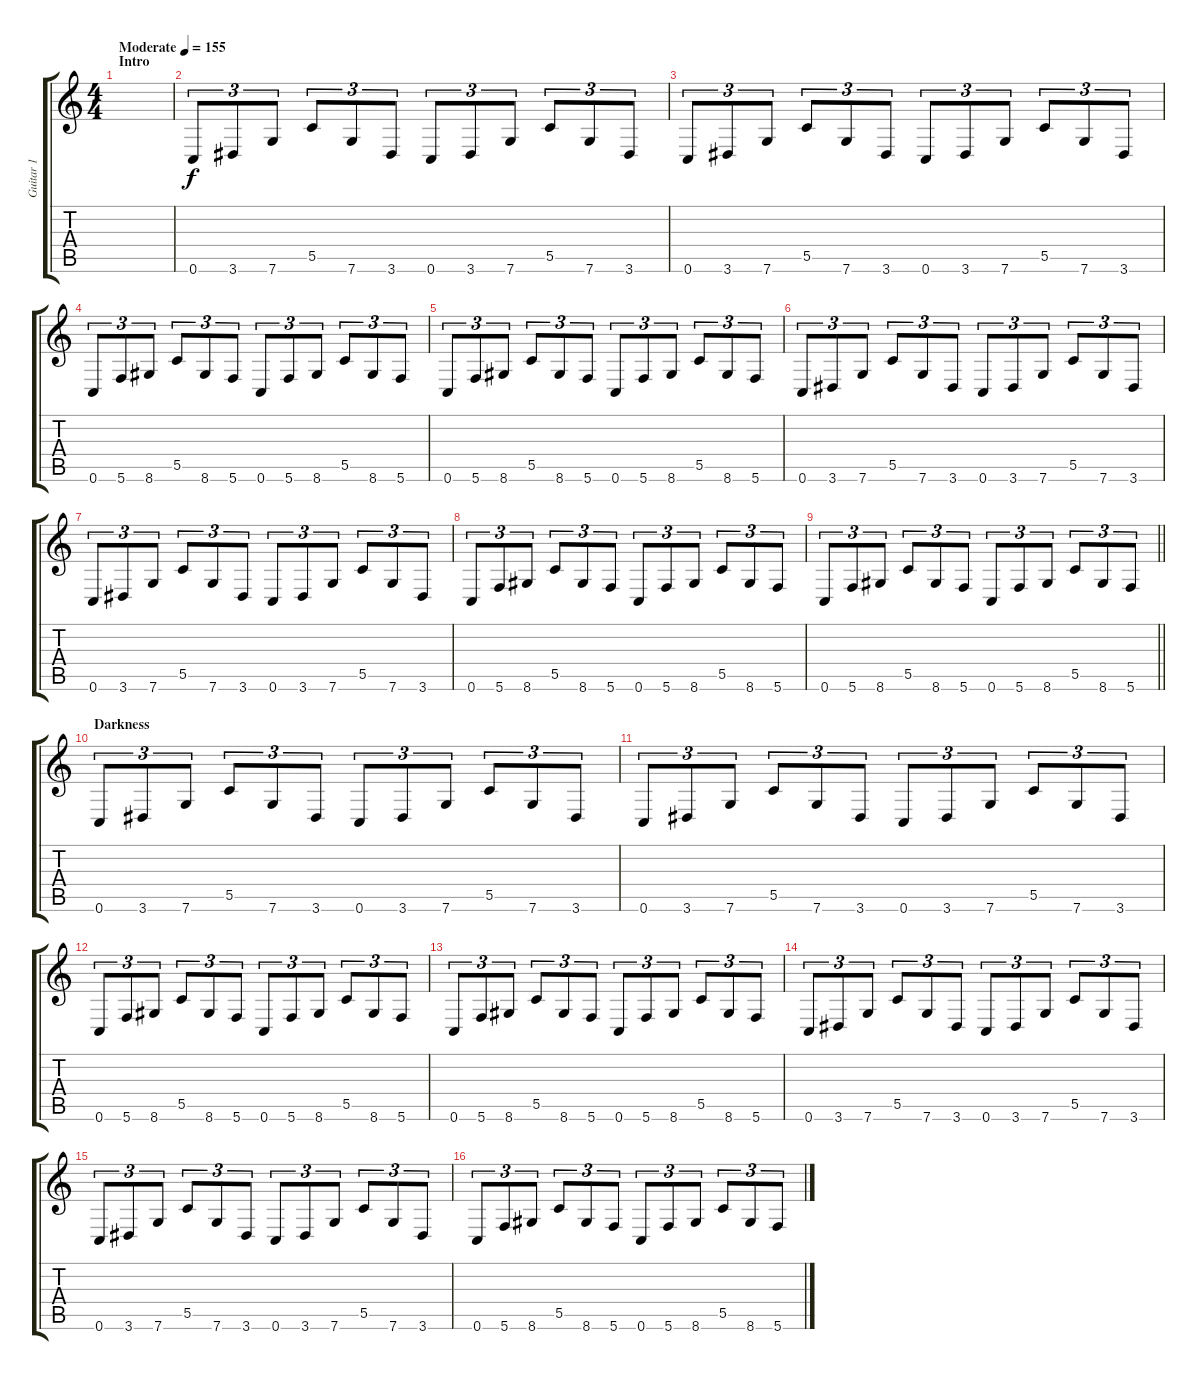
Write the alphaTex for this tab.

\track ("Guitar 1" "Guitar 1") {instrument distortionguitar}
\staff {score tabs}
\tuning (D4 A3 F3 C3 G2 C2) {hide}
\ts (4 4)
\section ("" "Intro")
\tempo (155 "Moderate")
\clef g2
\ks c
|
0.6.8{tu (3 2)} 3.6.8{tu (3 2)} 7.6.8{tu (3 2)} 5.5.8{tu (3 2)} 7.6.8{tu (3 2)} 3.6.8{tu (3 2)} 0.6.8{tu (3 2)} 3.6.8{tu (3 2)} 7.6.8{tu (3 2)} 5.5.8{tu (3 2)} 7.6.8{tu (3 2)} 3.6.8{tu (3 2)} |
0.6.8{tu (3 2)} 3.6.8{tu (3 2)} 7.6.8{tu (3 2)} 5.5.8{tu (3 2)} 7.6.8{tu (3 2)} 3.6.8{tu (3 2)} 0.6.8{tu (3 2)} 3.6.8{tu (3 2)} 7.6.8{tu (3 2)} 5.5.8{tu (3 2)} 7.6.8{tu (3 2)} 3.6.8{tu (3 2)} |
0.6.8{tu (3 2)} 5.6.8{tu (3 2)} 8.6.8{tu (3 2)} 5.5.8{tu (3 2)} 8.6.8{tu (3 2)} 5.6.8{tu (3 2)} 0.6.8{tu (3 2)} 5.6.8{tu (3 2)} 8.6.8{tu (3 2)} 5.5.8{tu (3 2)} 8.6.8{tu (3 2)} 5.6.8{tu (3 2)} |
0.6.8{tu (3 2)} 5.6.8{tu (3 2)} 8.6.8{tu (3 2)} 5.5.8{tu (3 2)} 8.6.8{tu (3 2)} 5.6.8{tu (3 2)} 0.6.8{tu (3 2)} 5.6.8{tu (3 2)} 8.6.8{tu (3 2)} 5.5.8{tu (3 2)} 8.6.8{tu (3 2)} 5.6.8{tu (3 2)} |
0.6.8{tu (3 2)} 3.6.8{tu (3 2)} 7.6.8{tu (3 2)} 5.5.8{tu (3 2)} 7.6.8{tu (3 2)} 3.6.8{tu (3 2)} 0.6.8{tu (3 2)} 3.6.8{tu (3 2)} 7.6.8{tu (3 2)} 5.5.8{tu (3 2)} 7.6.8{tu (3 2)} 3.6.8{tu (3 2)} |
0.6.8{tu (3 2)} 3.6.8{tu (3 2)} 7.6.8{tu (3 2)} 5.5.8{tu (3 2)} 7.6.8{tu (3 2)} 3.6.8{tu (3 2)} 0.6.8{tu (3 2)} 3.6.8{tu (3 2)} 7.6.8{tu (3 2)} 5.5.8{tu (3 2)} 7.6.8{tu (3 2)} 3.6.8{tu (3 2)} |
0.6.8{tu (3 2)} 5.6.8{tu (3 2)} 8.6.8{tu (3 2)} 5.5.8{tu (3 2)} 8.6.8{tu (3 2)} 5.6.8{tu (3 2)} 0.6.8{tu (3 2)} 5.6.8{tu (3 2)} 8.6.8{tu (3 2)} 5.5.8{tu (3 2)} 8.6.8{tu (3 2)} 5.6.8{tu (3 2)} |
\barLineRight lightlight
0.6.8{tu (3 2)} 5.6.8{tu (3 2)} 8.6.8{tu (3 2)} 5.5.8{tu (3 2)} 8.6.8{tu (3 2)} 5.6.8{tu (3 2)} 0.6.8{tu (3 2)} 5.6.8{tu (3 2)} 8.6.8{tu (3 2)} 5.5.8{tu (3 2)} 8.6.8{tu (3 2)} 5.6.8{tu (3 2)} |
\section ("" "Darkness")
0.6.8{tu (3 2)} 3.6.8{tu (3 2)} 7.6.8{tu (3 2)} 5.5.8{tu (3 2)} 7.6.8{tu (3 2)} 3.6.8{tu (3 2)} 0.6.8{tu (3 2)} 3.6.8{tu (3 2)} 7.6.8{tu (3 2)} 5.5.8{tu (3 2)} 7.6.8{tu (3 2)} 3.6.8{tu (3 2)} |
0.6.8{tu (3 2)} 3.6.8{tu (3 2)} 7.6.8{tu (3 2)} 5.5.8{tu (3 2)} 7.6.8{tu (3 2)} 3.6.8{tu (3 2)} 0.6.8{tu (3 2)} 3.6.8{tu (3 2)} 7.6.8{tu (3 2)} 5.5.8{tu (3 2)} 7.6.8{tu (3 2)} 3.6.8{tu (3 2)} |
0.6.8{tu (3 2)} 5.6.8{tu (3 2)} 8.6.8{tu (3 2)} 5.5.8{tu (3 2)} 8.6.8{tu (3 2)} 5.6.8{tu (3 2)} 0.6.8{tu (3 2)} 5.6.8{tu (3 2)} 8.6.8{tu (3 2)} 5.5.8{tu (3 2)} 8.6.8{tu (3 2)} 5.6.8{tu (3 2)} |
0.6.8{tu (3 2)} 5.6.8{tu (3 2)} 8.6.8{tu (3 2)} 5.5.8{tu (3 2)} 8.6.8{tu (3 2)} 5.6.8{tu (3 2)} 0.6.8{tu (3 2)} 5.6.8{tu (3 2)} 8.6.8{tu (3 2)} 5.5.8{tu (3 2)} 8.6.8{tu (3 2)} 5.6.8{tu (3 2)} |
0.6.8{tu (3 2)} 3.6.8{tu (3 2)} 7.6.8{tu (3 2)} 5.5.8{tu (3 2)} 7.6.8{tu (3 2)} 3.6.8{tu (3 2)} 0.6.8{tu (3 2)} 3.6.8{tu (3 2)} 7.6.8{tu (3 2)} 5.5.8{tu (3 2)} 7.6.8{tu (3 2)} 3.6.8{tu (3 2)} |
0.6.8{tu (3 2)} 3.6.8{tu (3 2)} 7.6.8{tu (3 2)} 5.5.8{tu (3 2)} 7.6.8{tu (3 2)} 3.6.8{tu (3 2)} 0.6.8{tu (3 2)} 3.6.8{tu (3 2)} 7.6.8{tu (3 2)} 5.5.8{tu (3 2)} 7.6.8{tu (3 2)} 3.6.8{tu (3 2)} |
0.6.8{tu (3 2)} 5.6.8{tu (3 2)} 8.6.8{tu (3 2)} 5.5.8{tu (3 2)} 8.6.8{tu (3 2)} 5.6.8{tu (3 2)} 0.6.8{tu (3 2)} 5.6.8{tu (3 2)} 8.6.8{tu (3 2)} 5.5.8{tu (3 2)} 8.6.8{tu (3 2)} 5.6.8{tu (3 2)}
